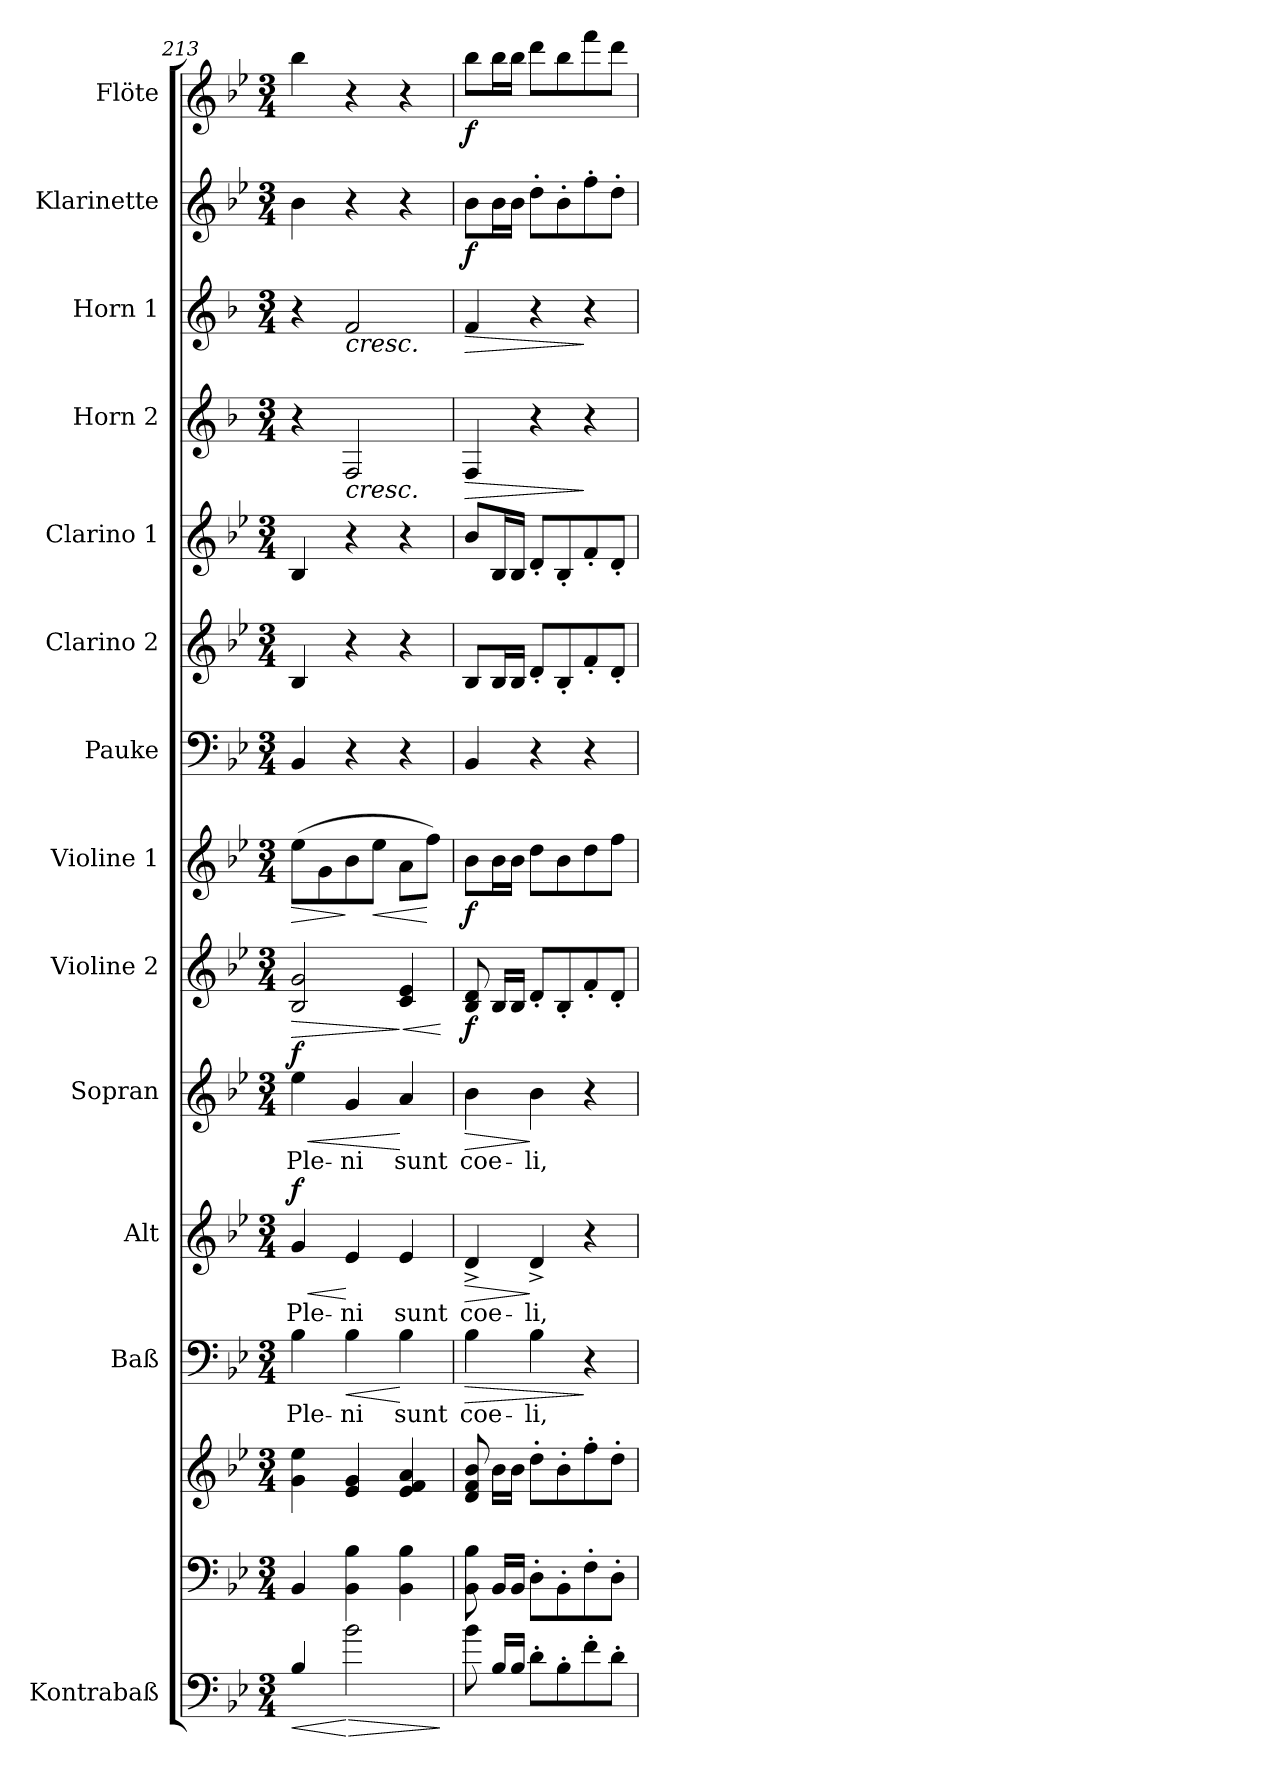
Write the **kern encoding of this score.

**kern	**dynam	**kern	**kern	**kern	**text	**dynam	**kern	**text	**dynam	**kern	**text	**dynam	**kern	**dynam	**kern	**dynam	**kern	**kern	**kern	**kern	**dynam	**kern	**dynam	**kern	**dynam	**kern	**dynam
*part14	*part14	*part13	*part13	*part12	*part12	*part12	*part11	*part11	*part11	*part10	*part10	*part10	*part9	*part9	*part8	*part8	*part7	*part6	*part5	*part4	*part4	*part3	*part3	*part2	*part2	*part1	*part1
*staff15	*staff15	*staff14	*staff13	*staff12	*staff12	*staff12	*staff11	*staff11	*staff11	*staff10	*staff10	*staff10	*staff9	*staff9	*staff8	*staff8	*staff7	*staff6	*staff5	*staff4	*staff4	*staff3	*staff3	*staff2	*staff2	*staff1	*staff1
*I"Kontrabaß	*	*	*	*I"Baß	*	*	*I"Alt	*	*	*I"Sopran	*	*	*I"Violine 2	*	*I"Violine 1	*	*I"Pauke	*I"Clarino 2	*I"Clarino 1	*I"Horn 2	*	*I"Horn 1	*	*I"Klarinette	*	*I"Flöte	*
*I'Kb	*	*	*	*I'Baß	*	*	*I'Alt	*	*	*I'Sop	*	*	*I'Vln. 2	*	*I'Vln. 1	*	*I'Pk.	*	*	*I'Hrn. 2	*	*I'Hrn. 1	*	*	*	*I'Fl.	*
*clefF4	*	*clefF4	*clefG2	*clefF4	*	*	*clefG2	*	*	*clefG2	*	*	*clefG2	*	*clefG2	*	*clefF4	*clefG2	*clefG2	*clefG2	*	*clefG2	*	*clefG2	*	*clefG2	*
*ITrd7c12	*	*	*	*	*	*	*	*	*	*	*	*	*	*	*	*	*	*ITrd7c12	*ITrd7c12	*ITrd4c7	*	*ITrd4c7	*	*	*	*	*
*k[b-e-]	*	*k[b-e-]	*k[b-e-]	*k[b-e-]	*	*	*k[b-e-]	*	*	*k[b-e-]	*	*	*k[b-e-]	*	*k[b-e-]	*	*k[b-e-]	*k[b-e-]	*k[b-e-]	*k[b-e-]	*	*k[b-e-]	*	*k[b-e-]	*	*k[b-e-]	*
*B-:	*	*B-:	*B-:	*B-:	*	*	*B-:	*	*	*B-:	*	*	*B-:	*	*B-:	*	*B-:	*B-:	*B-:	*B-:	*	*B-:	*	*B-:	*	*B-:	*
*M3/4	*	*M3/4	*M3/4	*M3/4	*	*	*M3/4	*	*	*M3/4	*	*	*M3/4	*	*M3/4	*	*M3/4	*M3/4	*M3/4	*M3/4	*	*M3/4	*	*M3/4	*	*M3/4	*
=213	=213	=213	=213	=213	=213	=213	=213	=213	=213	=213	=213	=213	=213	=213	=213	=213	=213	=213	=213	=213	=213	=213	=213	=213	=213	=213	=213
!	!LO:HP:b	!	!	!	!LO:LY:b	!	!	!LO:LY:b	!LO:HP:b	!	!LO:LY:b	!LO:HP:b	!	!LO:HP:b	!	!LO:HP:b	!	!	!	!	!	!	!	!	!	!	!
!	!	!	!	!	!	!	!	!	!LO:DY:n=1:a	!	!	!LO:DY:n=1:a	!	!	!	!	!	!	!	!	!	!	!	!	!	!	!
4BB-/	<	4BB-/	4g\ 4ee-\	4B-\	Ple-	.	4g/	Ple-	< f	4ee-\	Ple-	< f	2B-/ 2g/	>	(>8ee-\L	>	4BB-/	4BB-/	4BB-/	4r	.	4r	.	4b-\	.	4bb-\	.
.	.	.	.	.	.	.	.	.	.	.	.	.	.	.	8g\	.	.	.	.	.	.	.	.	.	.	.	.
!	!LO:HP:n=1:b	!	!	!	!LO:LY:b	!LO:HP:b	!	!LO:LY:b	!	!	!LO:LY:b	!	!	!	!	!	!	!	!	!	!LO:HP:b	!	!LO:HP:b	!	!	!	!
2B-\	[ >	4BB-\ 4B-\	4e-/ 4g/	4B-\	-ni	<	4e-/	-ni	[	4g/	-ni	.	.	.	8b-\	]	4r	4r	4r	2BB-/	<	2B-/	<	4r	.	4r	.
!	!	!	!	!	!	!	!	!	!	!	!	!	!	!	!	!LO:HP:b	!	!	!	!	!	!	!	!	!	!	!
.	.	.	.	.	.	.	.	.	.	.	.	.	.	.	8ee-\J	<	.	.	.	.	.	.	.	.	.	.	.
!	!	!	!	!	!LO:LY:b	!	!	!LO:LY:b	!	!	!LO:LY:b	!	!	!LO:HP:n=1:b	!	!	!	!	!	!	!	!	!	!	!	!	!
.	.	4BB-\ 4B-\	4e-/ 4f/ 4a/	4B-\	sunt	[	4e-/	sunt	.	4a/	sunt	[	4c/ 4e-/	] <	8a\L	.	4r	4r	4r	.	.	.	.	4r	.	4r	.
.	.	.	.	.	.	.	.	.	.	.	.	.	.	.	8ff\J)	[	.	.	.	.	.	.	.	.	.	.	.
.	]	.	.	.	.	.	.	.	.	.	.	.	.	[	.	.	.	.	.	.	.	.	.	.	.	.	.
=214	=214	=214	=214	=214	=214	=214	=214	=214	=214	=214	=214	=214	=214	=214	=214	=214	=214	=214	=214	=214	=214	=214	=214	=214	=214	=214	=214
!	!	!	!	!	!LO:LY:b	!LO:HP:b	!	!LO:LY:b	!LO:HP:b	!	!LO:LY:b	!LO:HP:b	!	!LO:DY:b	!	!LO:DY:b	!	!	!	!	!LO:HP:b	!	!LO:HP:b	!	!LO:DY:b	!	!LO:DY:b
8B-\	.	8BB-\ 8B-\	8d/ 8f/ 8b-/	4B-\	coe-	>	4d^</	coe-	>	4b-\	coe-	>	8B-/ 8d/	f	8b-\L	f	4BB-/	8BB-/L	8B-/L	4BB-/	>	4B-/	>	8b-\L	f	8bb-\L	f
16BB-/LL	.	16BB-/LL	16b-\LL	.	.	.	.	.	.	.	.	.	16B-/LL	.	16b-\L	.	.	16BB-/L	16BB-/L	.	.	.	.	16b-\L	.	16bb-\L	.
16BB-/JJ	.	16BB-/JJ	16b-\JJ	.	.	.	.	.	.	.	.	.	16B-/JJ	.	16b-\JJ	.	.	16BB-/JJ	16BB-/JJ	.	.	.	.	16b-\JJ	.	16bb-\JJ	.
!	!	!	!	!	!LO:LY:b	!	!	!LO:LY:b	!	!	!LO:LY:b	!	!	!	!	!	!	!	!	!	!	!	!	!	!	!	!
8D'>\L	.	8D'>\L	8dd'>\L	4B-\	-li,	.	4d^</	-li,	]	4b-\	-li,	]	8d'</L	.	8dd\L	.	4r	8D'</L	8D'</L	4r	[	4r	[	8dd'>\L	.	8ddd\L	.
8BB-'>\	.	8BB-'>\	8b-'>\	.	.	.	.	.	.	.	.	.	8B-'</	.	8b-\	.	.	8BB-'</	8BB-'</	.	.	.	.	8b-'>\	.	8bb-\	.
8F'>\	.	8F'>\	8ff'>\	4r	.	]	4r	.	.	4r	.	.	8f'</	.	8dd\	.	4r	8F'</	8F'</	4r	]	4r	]	8ff'>\	.	8fff\	.
8D'>\J	.	8D'>\J	8dd'>\J	.	.	.	.	.	.	.	.	.	8d'</J	.	8ff\J	.	.	8D'</J	8D'</J	.	.	.	.	8dd'>\J	.	8ddd\J	.
=	=	=	=	=	=	=	=	=	=	=	=	=	=	=	=	=	=	=	=	=	=	=	=	=	=	=	=
*-	*-	*-	*-	*-	*-	*-	*-	*-	*-	*-	*-	*-	*-	*-	*-	*-	*-	*-	*-	*-	*-	*-	*-	*-	*-	*-	*-
